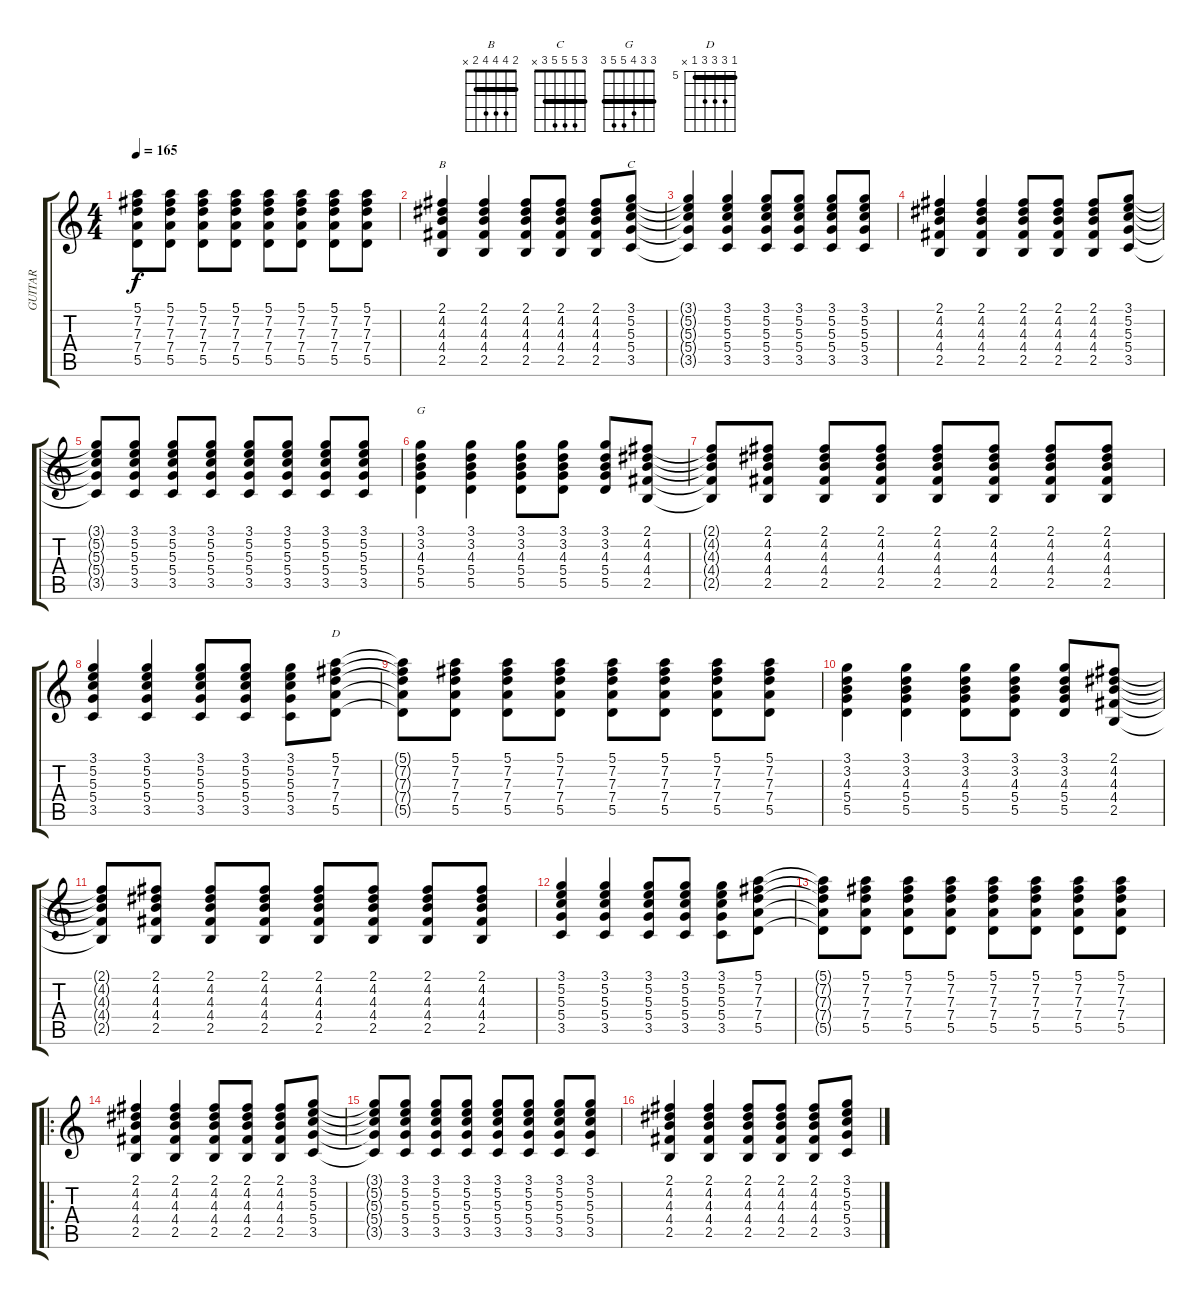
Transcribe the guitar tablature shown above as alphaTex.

\track ("GUITAR" "GUITAR") {instrument overdrivenguitar}
\staff {score tabs}
\tuning (E4 B3 G3 D3 A2 E2) {hide}
\chord ("B" 2 4 4 4 2 x) {barre 2}
\chord ("C" 3 5 5 5 3 x) {barre 3}
\chord ("G" 3 3 4 5 5 3) {barre 3}
\chord ("D" 5 7 7 7 5 x) {firstfret 5 barre 5}
\ts (4 4)
\tempo 165
\clef g2
\ks c
(5.1{t} 7.2{t} 7.3{t} 7.4{t} 5.5{t}).8{dy f} (5.1 7.2 7.3 7.4 5.5).8 (5.1 7.2 7.3 7.4 5.5).8 (5.1 7.2 7.3 7.4 5.5).8 (5.1 7.2 7.3 7.4 5.5).8 (5.1 7.2 7.3 7.4 5.5).8 (5.1 7.2 7.3 7.4 5.5).8 (5.1 7.2 7.3 7.4 5.5).8 |
(2.1 4.2 4.3 4.4 2.5).4{ch "B"} (2.1 4.2 4.3 4.4 2.5).4 (2.1 4.2 4.3 4.4 2.5).8 (2.1 4.2 4.3 4.4 2.5).8 (2.1 4.2 4.3 4.4 2.5).8 (3.1 5.2 5.3 5.4 3.5).8{ch "C"} |
(3.1{t} 5.2{t} 5.3{t} 5.4{t} 3.5{t}).4 (3.1 5.2 5.3 5.4 3.5).4 (3.1 5.2 5.3 5.4 3.5).8 (3.1 5.2 5.3 5.4 3.5).8 (3.1 5.2 5.3 5.4 3.5).8 (3.1 5.2 5.3 5.4 3.5).8 |
(2.1 4.2 4.3 4.4 2.5).4 (2.1 4.2 4.3 4.4 2.5).4 (2.1 4.2 4.3 4.4 2.5).8 (2.1 4.2 4.3 4.4 2.5).8 (2.1 4.2 4.3 4.4 2.5).8 (3.1 5.2 5.3 5.4 3.5).8 |
(3.1{t} 5.2{t} 5.3{t} 5.4{t} 3.5{t}).8 (3.1 5.2 5.3 5.4 3.5).8 (3.1 5.2 5.3 5.4 3.5).8 (3.1 5.2 5.3 5.4 3.5).8 (3.1 5.2 5.3 5.4 3.5).8 (3.1 5.2 5.3 5.4 3.5).8 (3.1 5.2 5.3 5.4 3.5).8 (3.1 5.2 5.3 5.4 3.5).8 |
(3.1 3.2 4.3 5.4 5.5).4{ch "G"} (3.1 3.2 4.3 5.4 5.5).4 (3.1 3.2 4.3 5.4 5.5).8 (3.1 3.2 4.3 5.4 5.5).8 (3.1 3.2 4.3 5.4 5.5).8 (2.1 4.2 4.3 4.4 2.5).8 |
(2.1{t} 4.2{t} 4.3{t} 4.4{t} 2.5{t}).8 (2.1 4.2 4.3 4.4 2.5).8 (2.1 4.2 4.3 4.4 2.5).8 (2.1 4.2 4.3 4.4 2.5).8 (2.1 4.2 4.3 4.4 2.5).8 (2.1 4.2 4.3 4.4 2.5).8 (2.1 4.2 4.3 4.4 2.5).8 (2.1 4.2 4.3 4.4 2.5).8 |
(3.1 5.2 5.3 5.4 3.5).4 (3.1 5.2 5.3 5.4 3.5).4 (3.1 5.2 5.3 5.4 3.5).8 (3.1 5.2 5.3 5.4 3.5).8 (3.1 5.2 5.3 5.4 3.5).8 (5.1 7.2 7.3 7.4 5.5).8{ch "D"} |
(5.1{t} 7.2{t} 7.3{t} 7.4{t} 5.5{t}).8 (5.1 7.2 7.3 7.4 5.5).8 (5.1 7.2 7.3 7.4 5.5).8 (5.1 7.2 7.3 7.4 5.5).8 (5.1 7.2 7.3 7.4 5.5).8 (5.1 7.2 7.3 7.4 5.5).8 (5.1 7.2 7.3 7.4 5.5).8 (5.1 7.2 7.3 7.4 5.5).8 |
(3.1 3.2 4.3 5.4 5.5).4 (3.1 3.2 4.3 5.4 5.5).4 (3.1 3.2 4.3 5.4 5.5).8 (3.1 3.2 4.3 5.4 5.5).8 (3.1 3.2 4.3 5.4 5.5).8 (2.1 4.2 4.3 4.4 2.5).8 |
(2.1{t} 4.2{t} 4.3{t} 4.4{t} 2.5{t}).8 (2.1 4.2 4.3 4.4 2.5).8 (2.1 4.2 4.3 4.4 2.5).8 (2.1 4.2 4.3 4.4 2.5).8 (2.1 4.2 4.3 4.4 2.5).8 (2.1 4.2 4.3 4.4 2.5).8 (2.1 4.2 4.3 4.4 2.5).8 (2.1 4.2 4.3 4.4 2.5).8 |
(3.1 5.2 5.3 5.4 3.5).4 (3.1 5.2 5.3 5.4 3.5).4 (3.1 5.2 5.3 5.4 3.5).8 (3.1 5.2 5.3 5.4 3.5).8 (3.1 5.2 5.3 5.4 3.5).8 (5.1 7.2 7.3 7.4 5.5).8 |
(5.1{t} 7.2{t} 7.3{t} 7.4{t} 5.5{t}).8 (5.1 7.2 7.3 7.4 5.5).8 (5.1 7.2 7.3 7.4 5.5).8 (5.1 7.2 7.3 7.4 5.5).8 (5.1 7.2 7.3 7.4 5.5).8 (5.1 7.2 7.3 7.4 5.5).8 (5.1 7.2 7.3 7.4 5.5).8 (5.1 7.2 7.3 7.4 5.5).8 |
\ro
(2.1 4.2 4.3 4.4 2.5).4 (2.1 4.2 4.3 4.4 2.5).4 (2.1 4.2 4.3 4.4 2.5).8 (2.1 4.2 4.3 4.4 2.5).8 (2.1 4.2 4.3 4.4 2.5).8 (3.1 5.2 5.3 5.4 3.5).8 |
(3.1{t} 5.2{t} 5.3{t} 5.4{t} 3.5{t}).8 (3.1 5.2 5.3 5.4 3.5).8 (3.1 5.2 5.3 5.4 3.5).8 (3.1 5.2 5.3 5.4 3.5).8 (3.1 5.2 5.3 5.4 3.5).8 (3.1 5.2 5.3 5.4 3.5).8 (3.1 5.2 5.3 5.4 3.5).8 (3.1 5.2 5.3 5.4 3.5).8 |
(2.1 4.2 4.3 4.4 2.5).4 (2.1 4.2 4.3 4.4 2.5).4 (2.1 4.2 4.3 4.4 2.5).8 (2.1 4.2 4.3 4.4 2.5).8 (2.1 4.2 4.3 4.4 2.5).8 (3.1 5.2 5.3 5.4 3.5).8
